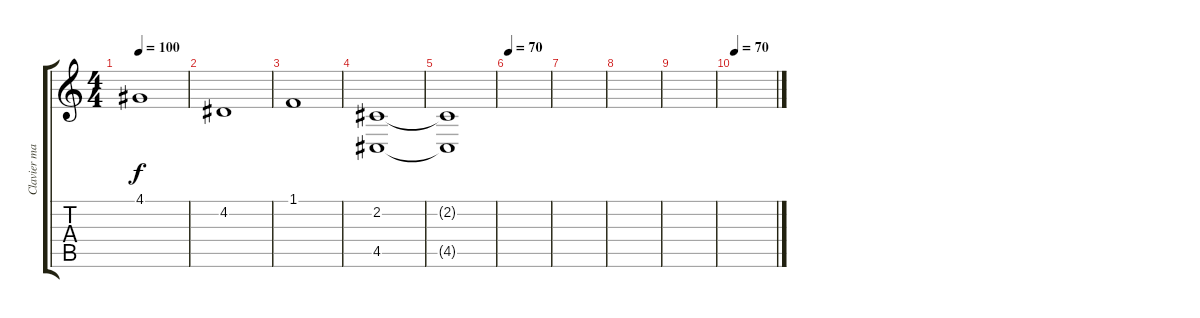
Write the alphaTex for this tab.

\track ("Clavier main gauche 2" "Clavier ma") {instrument stringensemble1}
\staff {score tabs}
\tuning (E4 B3 G3 D3 A2 E2) {hide}
\ts (4 4)
\tempo 100
\clef g2
\ks c
4.1.1{dy f} |
4.2.1 |
1.1.1 |
(2.2 4.5).1 |
(2.2{t} 4.5{t}).1{volume 0} |
\tempo 40
\tempo 85
\tempo 70
|
|
|
|
\tempo 40
\tempo 85
\tempo 70
